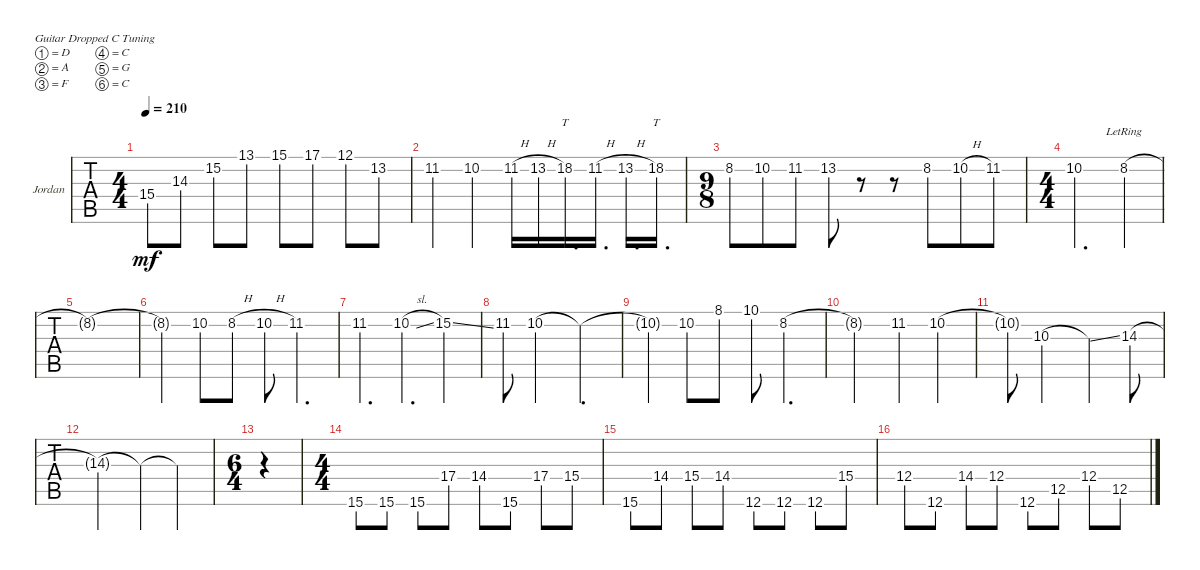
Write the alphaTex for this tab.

\bracketExtendMode groupsimilarinstruments
\firstSystemTrackNameOrientation horizontal
\otherSystemsTrackNameOrientation horizontal
\track ("Jid-Lee" "Jordan") {instrument overdrivenguitar}
\staff {tabs}
\tuning (D4 A3 F3 C3 G2 C2)
\ts (4 4)
\tempo 210
\clef g2
\ks c
15.4.8{dy mf} 14.3.8 15.2.8 13.1.8 15.1.8 17.1.8 12.1.8 13.2.8 |
11.2.4 10.2.4 11.2{h}.16 13.2{h}.16 18.2.16{tt d} 11.2{h}.16{d} 13.2{h}.16{d} 18.2.16{tt d} |
\ts (9 8)
8.2.8 10.2.8 11.2.8 13.2.8 r.8 r.8 8.2.8 10.2{h}.8 11.2.8 |
\ts (4 4)
10.2.2{d} 8.2{lr}.4 |
8.2{t}.1 |
8.2{t}.4 10.2.8 8.2{h}.8 10.2{h}.8 11.2.4{d} |
11.2.4{d} 10.2{sl}.4{d} 15.2{ss}.4 |
11.2.8 10.2.2 10.2{t}.4{d} |
10.2{t}.4 10.2.8 8.1.8 10.1.8 8.2.4{d} |
8.2{t}.2 11.2.4 10.2.4 |
10.2{t}.8 10.3.2 10.3{ss t}.4 14.3.8 |
14.3{t}.2 14.3{t}.4 14.3{t}.4 |
\ts (6 4)
|
\ts (4 4)
15.6.8 15.6.8 15.6.8 17.4.8 14.4.8 15.6.8 17.4.8 15.4.8 |
15.6.8 14.4.8 15.4.8 14.4.8 12.6.8 12.6.8 12.6.8 15.4.8 |
12.4.8 12.6.8 14.4.8 12.4.8 12.6.8 12.5.8 12.4.8 12.5.8
